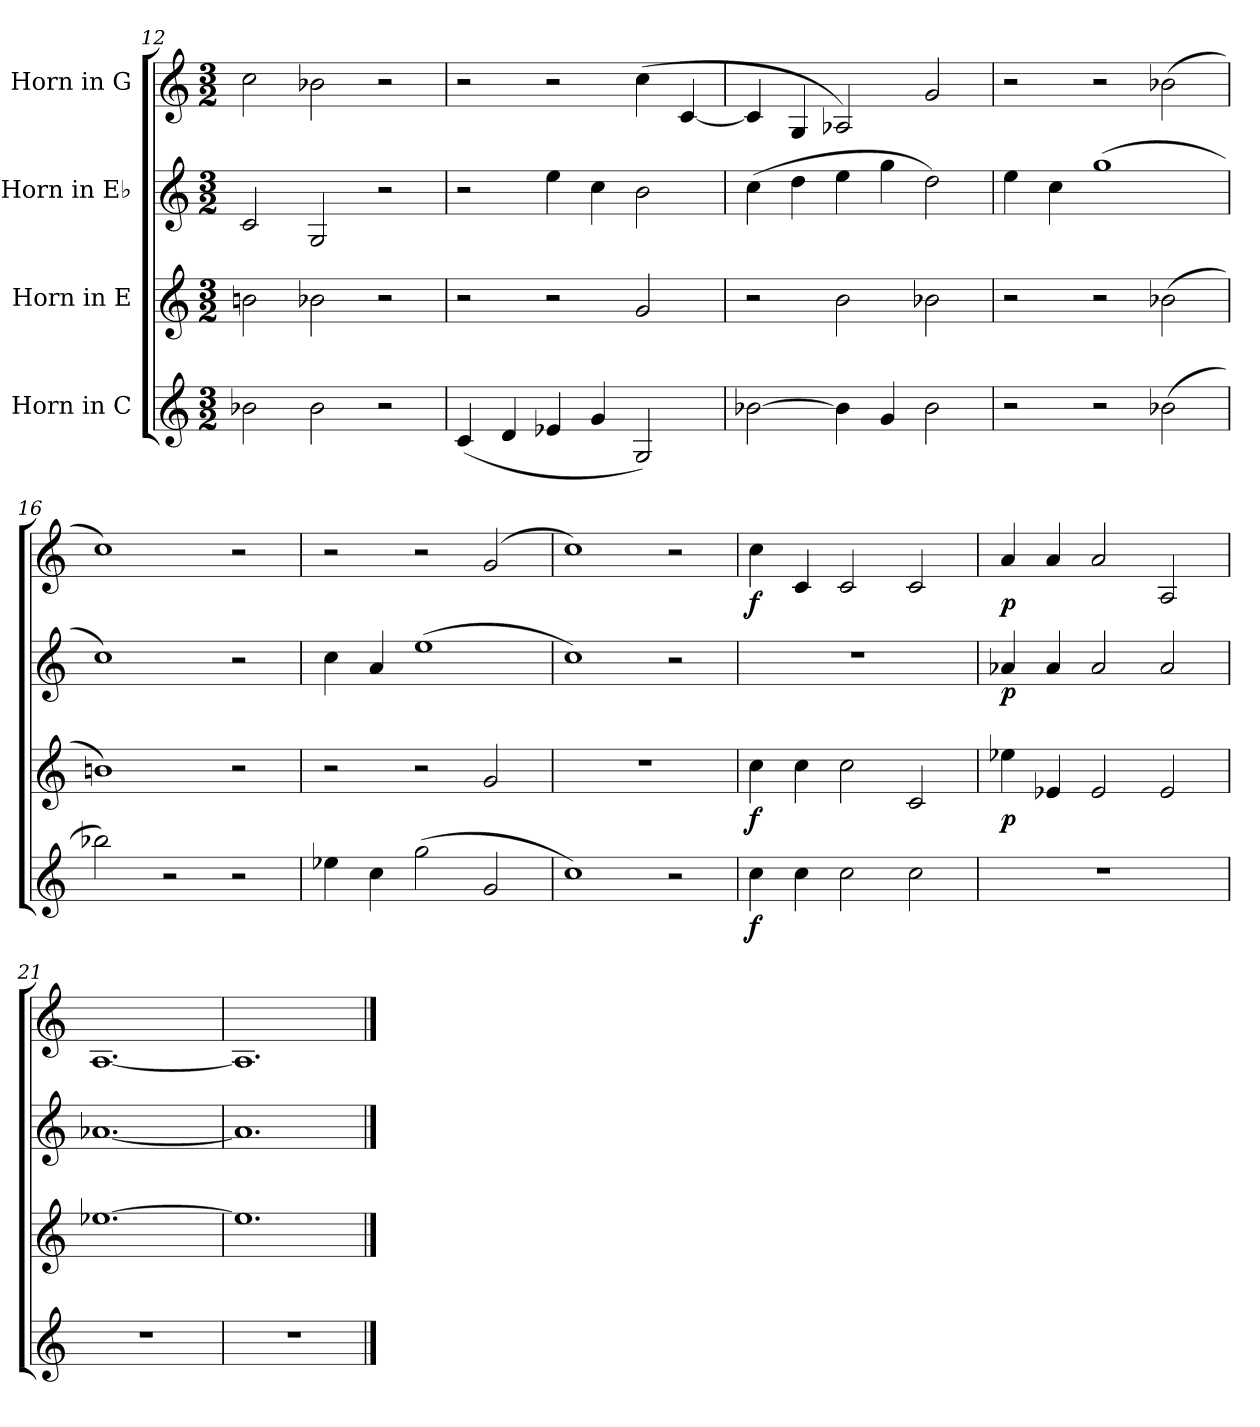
**kern	**dynam	**kern	**dynam	**kern	**dynam	**kern	**dynam
*part4	*part4	*part3	*part3	*part2	*part2	*part1	*part1
*staff4	*staff4	*staff3	*staff3	*staff2	*staff2	*staff1	*staff1
*I"Horn in C	*	*I"Horn in E	*	*I"Horn in E♭	*	*I"Horn in G	*
*clefG2	*	*clefG2	*	*clefG2	*	*clefG2	*
*ITrd4c7	*	*ITrd4c7	*	*ITrd4c7	*	*ITrd4c7	*
*k[b-]	*	*k[b-]	*	*k[b-]	*	*k[b-]	*
*M3/2	*	*M3/2	*	*M3/2	*	*M3/2	*
=12	=12	=12	=12	=12	=12	=12	=12
2e-X\	.	2en\	.	2F/	.	2f\	.
2e-\	.	2e-X\	.	2C/	.	2e-X\	.
2r	.	2r	.	2r	.	2r	.
!!LO:PB:g=z
=13	=13	=13	=13	=13	=13	=13	=13
(<4F/	.	2r	.	2r	.	2r	.
4G/	.	.	.	.	.	.	.
4A-X/	.	2r	.	4a\	.	2r	.
4c/	.	.	.	4f\	.	.	.
2C/)	.	2c/	.	2e\	.	(>4f\	.
.	.	.	.	.	.	[4F/	.
=14	=14	=14	=14	=14	=14	=14	=14
[2e-X\	.	2r	.	(>4f\	.	4F/]	.
.	.	.	.	4g\	.	4C/	.
4e-\]	.	2e\	.	4a\	.	2D-X/)	.
4c/	.	.	.	4cc\	.	.	.
2e-\	.	2e-X\	.	2g\)	.	2c/	.
=15	=15	=15	=15	=15	=15	=15	=15
2r	.	2r	.	4a\	.	2r	.
.	.	.	.	4f\	.	.	.
2r	.	2r	.	(>1cc	.	2r	.
(>2e-X\	.	(>2e-X\	.	.	.	(>2e-X\	.
=16	=16	=16	=16	=16	=16	=16	=16
2ee-X\)	.	1en)	.	1f)	.	1f)	.
2r	.	.	.	.	.	.	.
2r	.	2r	.	2r	.	2r	.
!!LO:LB:g=z
=17	=17	=17	=17	=17	=17	=17	=17
4a-X\	.	2r	.	4f\	.	2r	.
4f\	.	.	.	4d/	.	.	.
(>2cc\	.	2r	.	(>1a	.	2r	.
2c/	.	2c/	.	.	.	(<2c/	.
=18	=18	=18	=18	=18	=18	=18	=18
1f)	.	1.r	.	1f)	.	1f)	.
2r	.	.	.	2r	.	2r	.
=19	=19	=19	=19	=19	=19	=19	=19
!	!LO:DY:b	!	!LO:DY:b	!	!	!	!LO:DY:b
4f\	f	4f\	f	1.r	.	4f\	f
4f\	.	4f\	.	.	.	4F/	.
2f\	.	2f\	.	.	.	2F/	.
2f\	.	2F/	.	.	.	2F/	.
=20	=20	=20	=20	=20	=20	=20	=20
!	!	!	!LO:DY:b	!	!LO:DY:b	!	!LO:DY:b
1.r	.	4a-X\	p	4d-X/	p	4d/	p
.	.	4A-X/	.	4d-/	.	4d/	.
.	.	2A-/	.	2d-/	.	2d/	.
.	.	2A-/	.	2d-/	.	2D/	.
=21	=21	=21	=21	=21	=21	=21	=21
1.r	.	[1.a-X	.	[1.d-X	.	[1.D	.
=22	=22	=22	=22	=22	=22	=22	=22
1.r	.	1.a-]	.	1.d-]	.	1.D]	.
==	==	==	==	==	==	==	==
*-	*-	*-	*-	*-	*-	*-	*-
